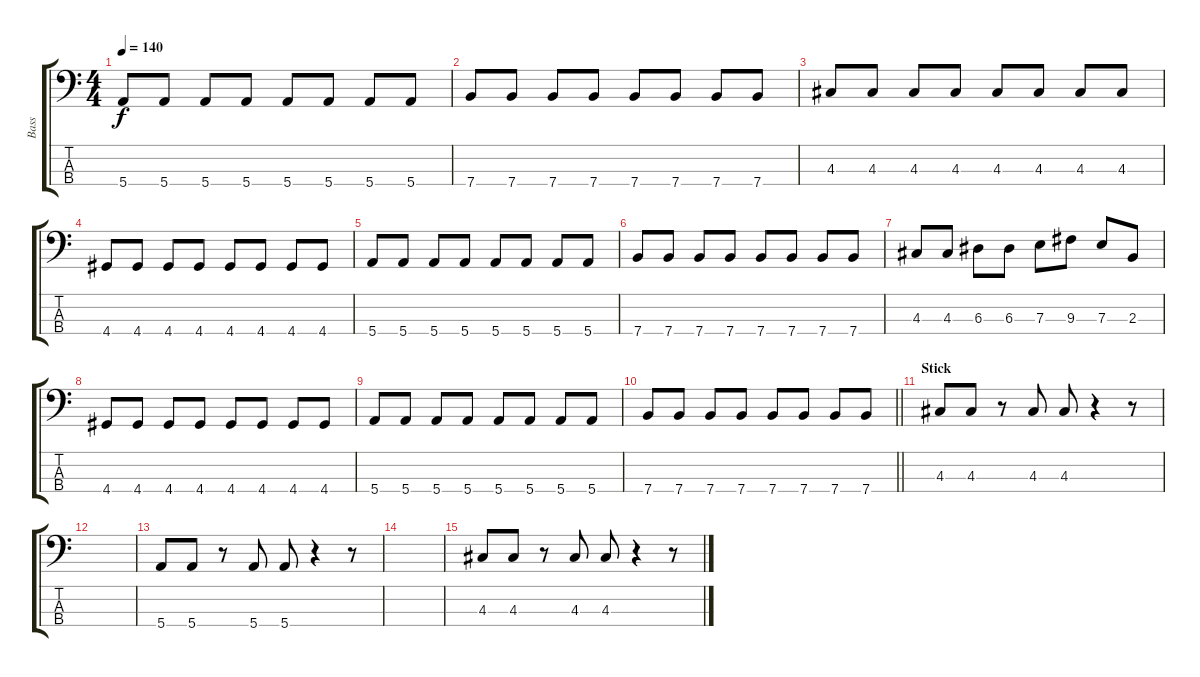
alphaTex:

\track ("Bass" "Bass") {instrument electricbassfinger}
\staff {score tabs}
\tuning (G2 D2 A1 E1) {hide}
\ts (4 4)
\tempo 140
\clef f4
\ks c
5.4.8{dy f} 5.4.8 5.4.8 5.4.8 5.4.8 5.4.8 5.4.8 5.4.8 |
7.4.8 7.4.8 7.4.8 7.4.8 7.4.8 7.4.8 7.4.8 7.4.8 |
4.3.8 4.3.8 4.3.8 4.3.8 4.3.8 4.3.8 4.3.8 4.3.8 |
4.4.8 4.4.8 4.4.8 4.4.8 4.4.8 4.4.8 4.4.8 4.4.8 |
5.4.8 5.4.8 5.4.8 5.4.8 5.4.8 5.4.8 5.4.8 5.4.8 |
7.4.8 7.4.8 7.4.8 7.4.8 7.4.8 7.4.8 7.4.8 7.4.8 |
4.3.8 4.3.8 6.3.8 6.3.8 7.3.8 9.3.8 7.3.8 2.3.8 |
4.4.8 4.4.8 4.4.8 4.4.8 4.4.8 4.4.8 4.4.8 4.4.8 |
5.4.8 5.4.8 5.4.8 5.4.8 5.4.8 5.4.8 5.4.8 5.4.8 |
\barLineRight lightlight
7.4.8 7.4.8 7.4.8 7.4.8 7.4.8 7.4.8 7.4.8 7.4.8 |
\section ("" "Stick")
4.3.8 4.3.8 r.8 4.3.8 4.3.8 r.4 r.8 |
|
5.4.8 5.4.8 r.8 5.4.8 5.4.8 r.4 r.8 |
|
4.3.8 4.3.8 r.8 4.3.8 4.3.8 r.4 r.8
